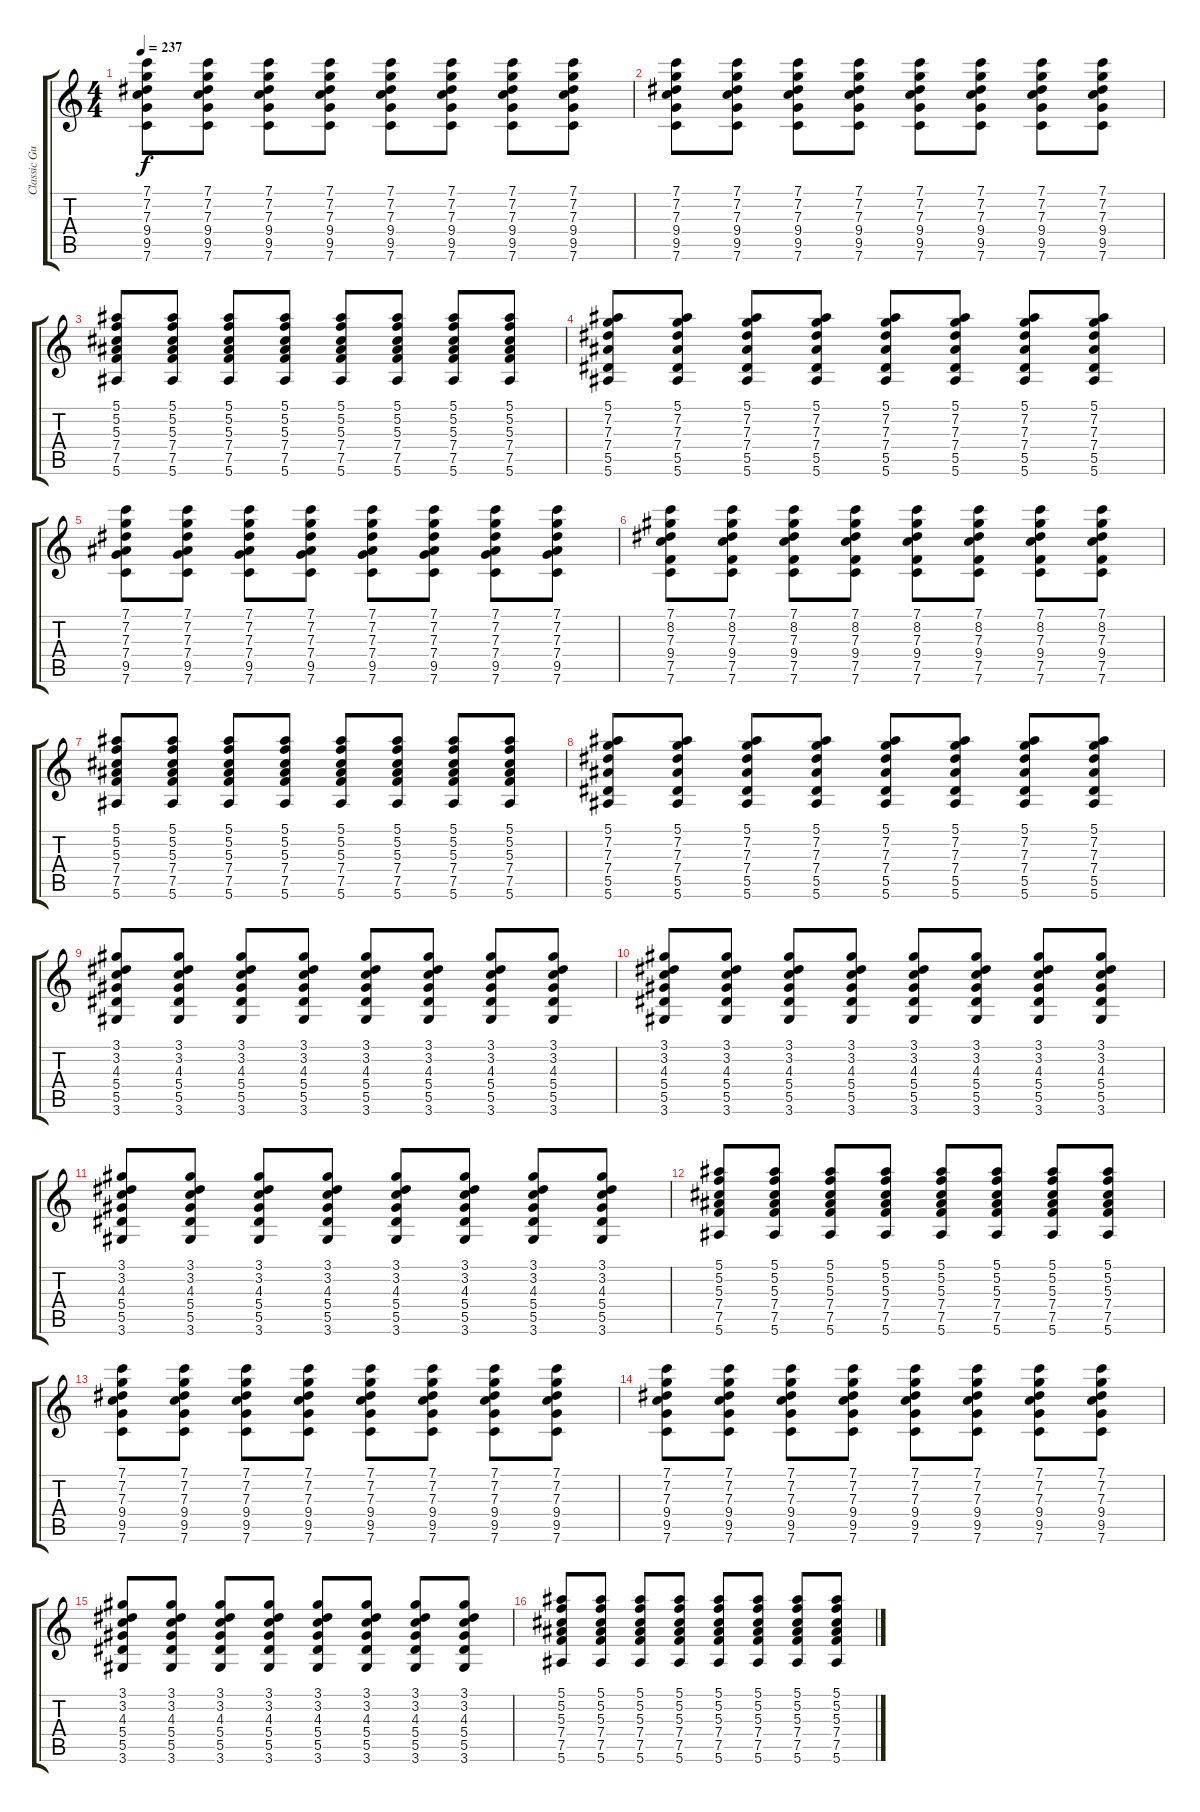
\track ("Classic Guitar" "Classic Gu") {instrument acousticguitarnylon}
\staff {score tabs}
\tuning (F4 C4 Ab3 Eb3 Bb2 F2) {hide}
\ts (4 4)
\tempo 237
\clef g2
\ks c
(7.1 7.2 7.3 9.4 9.5 7.6).8{dy f} (7.1 7.2 7.3 9.4 9.5 7.6).8 (7.1 7.2 7.3 9.4 9.5 7.6).8 (7.1 7.2 7.3 9.4 9.5 7.6).8 (7.1 7.2 7.3 9.4 9.5 7.6).8 (7.1 7.2 7.3 9.4 9.5 7.6).8 (7.1 7.2 7.3 9.4 9.5 7.6).8 (7.1 7.2 7.3 9.4 9.5 7.6).8 |
(7.1 7.2 7.3 9.4 9.5 7.6).8 (7.1 7.2 7.3 9.4 9.5 7.6).8 (7.1 7.2 7.3 9.4 9.5 7.6).8 (7.1 7.2 7.3 9.4 9.5 7.6).8 (7.1 7.2 7.3 9.4 9.5 7.6).8 (7.1 7.2 7.3 9.4 9.5 7.6).8 (7.1 7.2 7.3 9.4 9.5 7.6).8 (7.1 7.2 7.3 9.4 9.5 7.6).8 |
(5.1 5.2 5.3 7.4 7.5 5.6).8 (5.1 5.2 5.3 7.4 7.5 5.6).8 (5.1 5.2 5.3 7.4 7.5 5.6).8 (5.1 5.2 5.3 7.4 7.5 5.6).8 (5.1 5.2 5.3 7.4 7.5 5.6).8 (5.1 5.2 5.3 7.4 7.5 5.6).8 (5.1 5.2 5.3 7.4 7.5 5.6).8 (5.1 5.2 5.3 7.4 7.5 5.6).8 |
(5.1 7.2 7.3 7.4 5.5 5.6).8 (5.1 7.2 7.3 7.4 5.5 5.6).8 (5.1 7.2 7.3 7.4 5.5 5.6).8 (5.1 7.2 7.3 7.4 5.5 5.6).8 (5.1 7.2 7.3 7.4 5.5 5.6).8 (5.1 7.2 7.3 7.4 5.5 5.6).8 (5.1 7.2 7.3 7.4 5.5 5.6).8 (5.1 7.2 7.3 7.4 5.5 5.6).8 |
(7.1 7.2 7.3 7.4 9.5 7.6).8 (7.1 7.2 7.3 7.4 9.5 7.6).8 (7.1 7.2 7.3 7.4 9.5 7.6).8 (7.1 7.2 7.3 7.4 9.5 7.6).8 (7.1 7.2 7.3 7.4 9.5 7.6).8 (7.1 7.2 7.3 7.4 9.5 7.6).8 (7.1 7.2 7.3 7.4 9.5 7.6).8 (7.1 7.2 7.3 7.4 9.5 7.6).8 |
(7.1 8.2 7.3 9.4 7.5 7.6).8 (7.1 8.2 7.3 9.4 7.5 7.6).8 (7.1 8.2 7.3 9.4 7.5 7.6).8 (7.1 8.2 7.3 9.4 7.5 7.6).8 (7.1 8.2 7.3 9.4 7.5 7.6).8 (7.1 8.2 7.3 9.4 7.5 7.6).8 (7.1 8.2 7.3 9.4 7.5 7.6).8 (7.1 8.2 7.3 9.4 7.5 7.6).8 |
(5.1 5.2 5.3 7.4 7.5 5.6).8 (5.1 5.2 5.3 7.4 7.5 5.6).8 (5.1 5.2 5.3 7.4 7.5 5.6).8 (5.1 5.2 5.3 7.4 7.5 5.6).8 (5.1 5.2 5.3 7.4 7.5 5.6).8 (5.1 5.2 5.3 7.4 7.5 5.6).8 (5.1 5.2 5.3 7.4 7.5 5.6).8 (5.1 5.2 5.3 7.4 7.5 5.6).8 |
(5.1 7.2 7.3 7.4 5.5 5.6).8 (5.1 7.2 7.3 7.4 5.5 5.6).8 (5.1 7.2 7.3 7.4 5.5 5.6).8 (5.1 7.2 7.3 7.4 5.5 5.6).8 (5.1 7.2 7.3 7.4 5.5 5.6).8 (5.1 7.2 7.3 7.4 5.5 5.6).8 (5.1 7.2 7.3 7.4 5.5 5.6).8 (5.1 7.2 7.3 7.4 5.5 5.6).8 |
(3.1 3.2 4.3 5.4 5.5 3.6).8 (3.1 3.2 4.3 5.4 5.5 3.6).8 (3.1 3.2 4.3 5.4 5.5 3.6).8 (3.1 3.2 4.3 5.4 5.5 3.6).8 (3.1 3.2 4.3 5.4 5.5 3.6).8 (3.1 3.2 4.3 5.4 5.5 3.6).8 (3.1 3.2 4.3 5.4 5.5 3.6).8 (3.1 3.2 4.3 5.4 5.5 3.6).8 |
(3.1 3.2 4.3 5.4 5.5 3.6).8 (3.1 3.2 4.3 5.4 5.5 3.6).8 (3.1 3.2 4.3 5.4 5.5 3.6).8 (3.1 3.2 4.3 5.4 5.5 3.6).8 (3.1 3.2 4.3 5.4 5.5 3.6).8 (3.1 3.2 4.3 5.4 5.5 3.6).8 (3.1 3.2 4.3 5.4 5.5 3.6).8 (3.1 3.2 4.3 5.4 5.5 3.6).8 |
(3.1 3.2 4.3 5.4 5.5 3.6).8 (3.1 3.2 4.3 5.4 5.5 3.6).8 (3.1 3.2 4.3 5.4 5.5 3.6).8 (3.1 3.2 4.3 5.4 5.5 3.6).8 (3.1 3.2 4.3 5.4 5.5 3.6).8 (3.1 3.2 4.3 5.4 5.5 3.6).8 (3.1 3.2 4.3 5.4 5.5 3.6).8 (3.1 3.2 4.3 5.4 5.5 3.6).8 |
(5.1 5.2 5.3 7.4 7.5 5.6).8 (5.1 5.2 5.3 7.4 7.5 5.6).8 (5.1 5.2 5.3 7.4 7.5 5.6).8 (5.1 5.2 5.3 7.4 7.5 5.6).8 (5.1 5.2 5.3 7.4 7.5 5.6).8 (5.1 5.2 5.3 7.4 7.5 5.6).8 (5.1 5.2 5.3 7.4 7.5 5.6).8 (5.1 5.2 5.3 7.4 7.5 5.6).8 |
(7.1 7.2 7.3 9.4 9.5 7.6).8 (7.1 7.2 7.3 9.4 9.5 7.6).8 (7.1 7.2 7.3 9.4 9.5 7.6).8 (7.1 7.2 7.3 9.4 9.5 7.6).8 (7.1 7.2 7.3 9.4 9.5 7.6).8 (7.1 7.2 7.3 9.4 9.5 7.6).8 (7.1 7.2 7.3 9.4 9.5 7.6).8 (7.1 7.2 7.3 9.4 9.5 7.6).8 |
(7.1 7.2 7.3 9.4 9.5 7.6).8 (7.1 7.2 7.3 9.4 9.5 7.6).8 (7.1 7.2 7.3 9.4 9.5 7.6).8 (7.1 7.2 7.3 9.4 9.5 7.6).8 (7.1 7.2 7.3 9.4 9.5 7.6).8 (7.1 7.2 7.3 9.4 9.5 7.6).8 (7.1 7.2 7.3 9.4 9.5 7.6).8 (7.1 7.2 7.3 9.4 9.5 7.6).8 |
(3.1 3.2 4.3 5.4 5.5 3.6).8 (3.1 3.2 4.3 5.4 5.5 3.6).8 (3.1 3.2 4.3 5.4 5.5 3.6).8 (3.1 3.2 4.3 5.4 5.5 3.6).8 (3.1 3.2 4.3 5.4 5.5 3.6).8 (3.1 3.2 4.3 5.4 5.5 3.6).8 (3.1 3.2 4.3 5.4 5.5 3.6).8 (3.1 3.2 4.3 5.4 5.5 3.6).8 |
(5.1 5.2 5.3 7.4 7.5 5.6).8 (5.1 5.2 5.3 7.4 7.5 5.6).8 (5.1 5.2 5.3 7.4 7.5 5.6).8 (5.1 5.2 5.3 7.4 7.5 5.6).8 (5.1 5.2 5.3 7.4 7.5 5.6).8 (5.1 5.2 5.3 7.4 7.5 5.6).8 (5.1 5.2 5.3 7.4 7.5 5.6).8 (5.1 5.2 5.3 7.4 7.5 5.6).8
